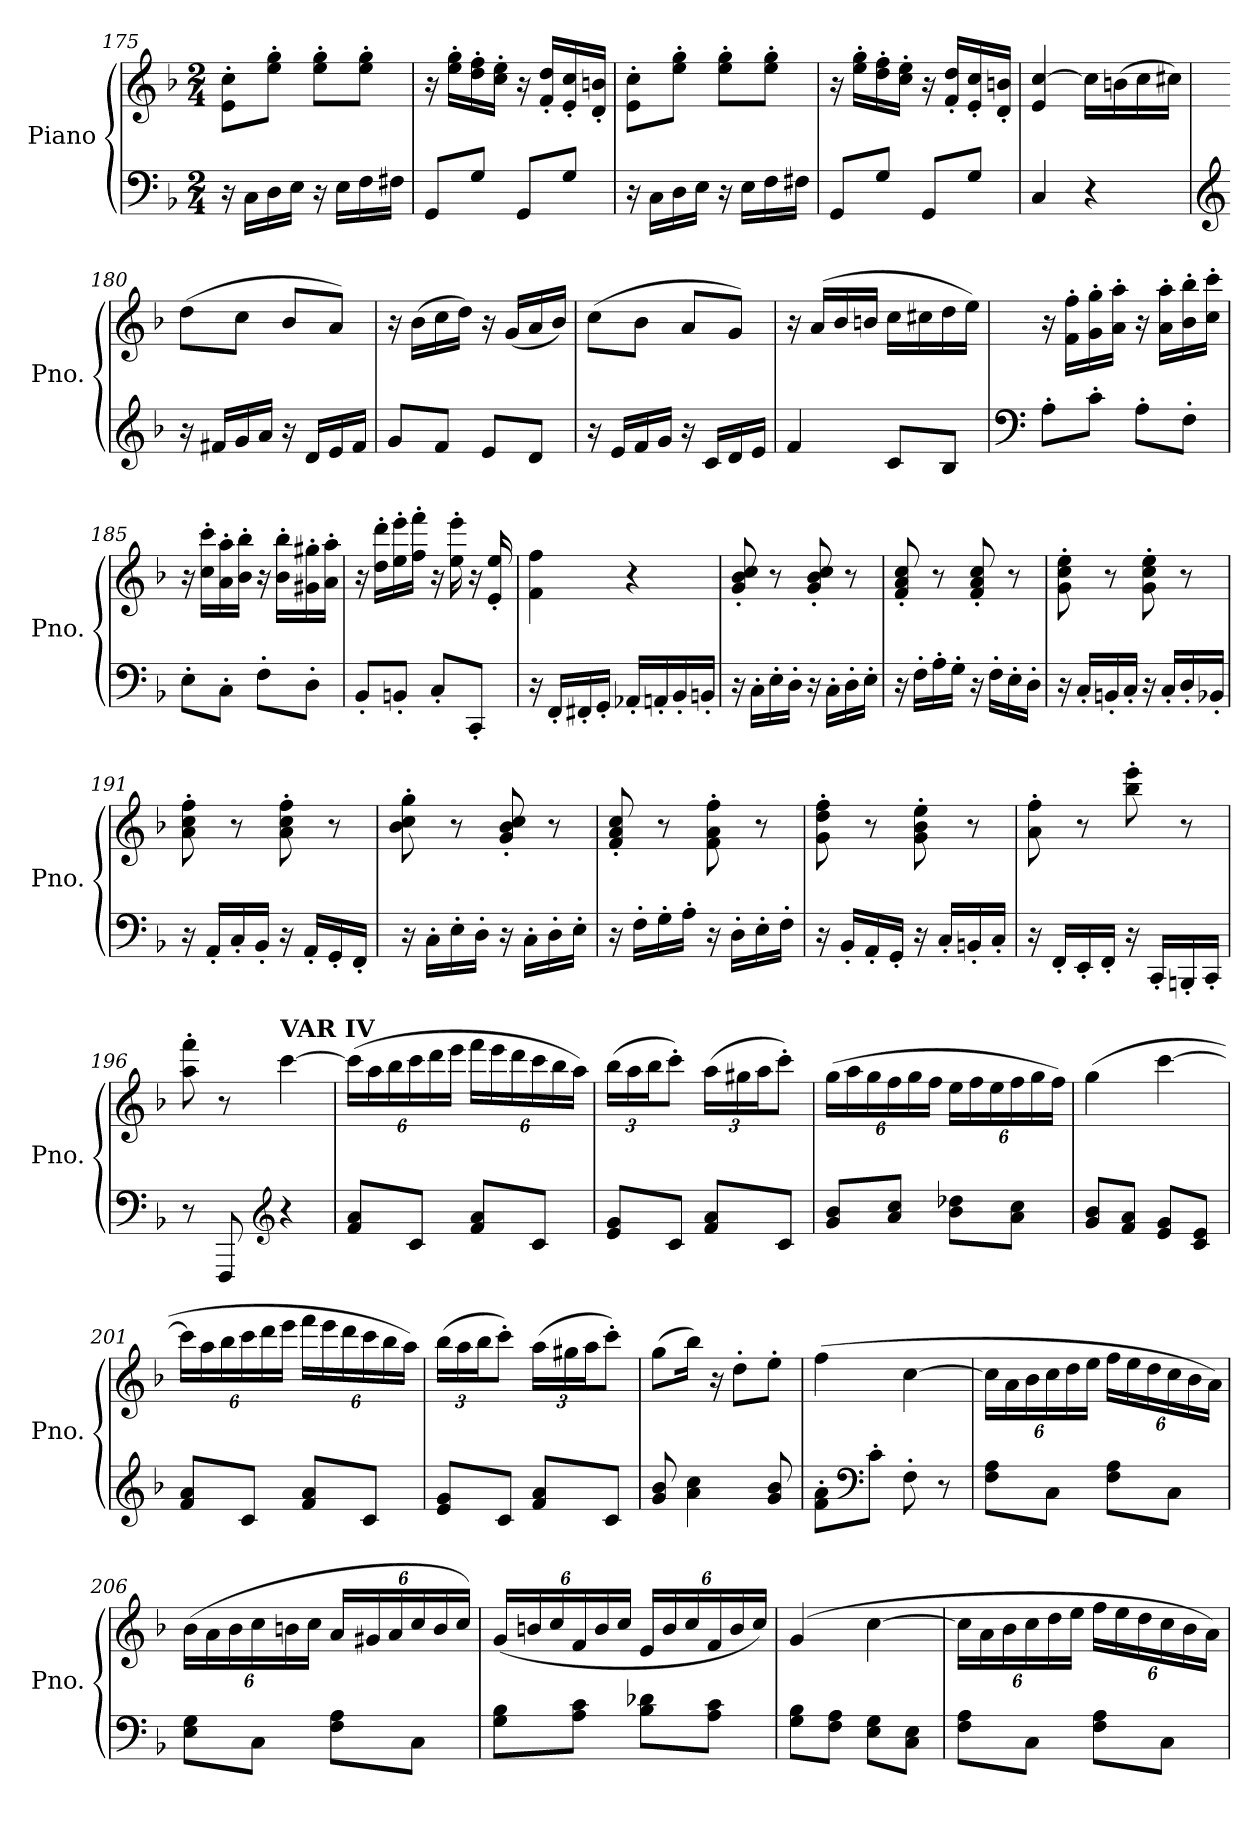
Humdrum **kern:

**kern	**kern
*part1	*part1
*staff2	*staff1
*I"Piano	*
*I'Pno.	*
*clefF4	*clefG2
*k[b-]	*k[b-]
*F:	*F:
*M2/4	*M2/4
=175	=175
16r	8e\' 8cc\'L
16C\LL	.
16D\	8ee\' 8gg\'J
16E\JJ	.
16r	8ee\' 8gg\'L
16E\LL	.
16F\	8ee\' 8gg\'J
16F#X\JJ	.
=176	=176
8GG/L	16r
.	16ee\' 16gg\'LL
8G/J	16dd\' 16ff\'
.	16cc\' 16ee\'JJ
8GG/L	16r
.	16f/' 16dd/'LL
8G/J	16e/' 16cc/'
.	16d/' 16bn/'JJ
=177	=177
16r	8e\' 8cc\'L
16C\LL	.
16D\	8ee\' 8gg\'J
16E\JJ	.
16r	8ee\' 8gg\'L
16E\LL	.
16F\	8ee\' 8gg\'J
16F#X\JJ	.
=178	=178
8GG/L	16r
.	16ee\' 16gg\'LL
8G/J	16dd\' 16ff\'
.	16cc\' 16ee\'JJ
8GG/L	16r
.	16f/' 16dd/'LL
8G/J	16e/' 16cc/'
.	16d/' 16bn/'JJ
=179	=179
4C/	4e/ [4cc/
4r	16cc\LL]
.	(>16bn\
.	16cc\
.	16cc#X\JJ)
=180	=180
*clefG2	*
16r	(>8dd\L
16f#X/LL	.
16g/	8cc\J
16a/JJ	.
16r	8b-/L
16d/LL	.
16e/	8a/J)
16f#/JJ	.
=181	=181
8g/L	16r
.	(>16b-\LL
8f/J	16cc\
.	16dd\JJ)
8e/L	16r
.	(<16g/LL
8d/J	16a/
.	16b-/JJ)
=182	=182
16r	(>8cc\L
16e/LL	.
16f/	8b-\J
16g/JJ	.
16r	8a/L
16c/LL	.
16d/	8g/J)
16e/JJ	.
=183	=183
4f/	16r
.	(>16a/LL
.	16b-/
.	16bn/JJ
8c/L	16cc\LL
.	16cc#X\
8B-/J	16dd\
.	16ee\JJ)
=184	=184
*clefF4	*
8A'\L	16r
.	16f\' 16ff\'LL
8c'\J	16g\' 16gg\'
.	16a\' 16aa\'JJ
8A'\L	16r
.	16a\' 16aa\'LL
8F'\J	16b-\' 16bb-\'
.	16cc\' 16ccc\'JJ
=185	=185
8E'\L	16r
.	16cc\' 16ccc\'LL
8C'\J	16a\' 16aa\'
.	16b-\' 16bb-\'JJ
8F'\L	16r
.	16b-\' 16bb-\'LL
8D'\J	16g#X\' 16gg#X\'
.	16a\' 16aa\'JJ
=186	=186
8BB-'/L	16r
.	16dd\' 16ddd\'LL
8BBn'/J	16ee\' 16eee\'
.	16ff\' 16fff\'JJ
8C'/L	16r
.	16ee\' 16eee\'
8CC'/J	16r
.	16e/' 16ee/'
=187	=187
16r	4f\ 4ff\
16FF'/LL	.
16FF#X'/	.
16GG'/JJ	.
16AA-X'/LL	4r
16AAn'/	.
16BB-'/	.
16BBn'/JJ	.
=188	=188
16r	8g/' 8b-/' 8cc/'
16C'\LL	.
16E'\	8r
16D'\JJ	.
16r	8g/' 8b-/' 8cc/'
16C'\LL	.
16D'\	8r
16E'\JJ	.
=189	=189
16r	8f/' 8a/' 8cc/'
16F'\LL	.
16A'\	8r
16G'\JJ	.
16r	8f/' 8a/' 8cc/'
16F'\LL	.
16E'\	8r
16D'\JJ	.
=190	=190
16r	8g\' 8cc\' 8ee\'
16C'/LL	.
16BBn'/	8r
16C'/JJ	.
16r	8g\' 8cc\' 8ee\'
16C'/LL	.
16D'/	8r
16BB-X'/JJ	.
=191	=191
16r	8a\' 8cc\' 8ff\'
16AA'/LL	.
16C'/	8r
16BB-'/JJ	.
16r	8a\' 8cc\' 8ff\'
16AA'/LL	.
16GG'/	8r
16FF'/JJ	.
=192	=192
16r	8b-\' 8cc\' 8gg\'
16C'\LL	.
16E'\	8r
16D'\JJ	.
16r	8g/' 8b-/' 8cc/'
16C'\LL	.
16D'\	8r
16E'\JJ	.
=193	=193
16r	8f/' 8a/' 8cc/'
16F'\LL	.
16G'\	8r
16A'\JJ	.
16r	8f\' 8a\' 8ff\'
16D'\LL	.
16E'\	8r
16F'\JJ	.
=194	=194
16r	8g\' 8dd\' 8ff\'
16BB-'/LL	.
16AA'/	8r
16GG'/JJ	.
16r	8g\' 8b-\' 8ee\'
16C'/LL	.
16BBn'/	8r
16C'/JJ	.
=195	=195
16r	8a\' 8ff\'
16FF'/LL	.
16EE'/	8r
16FF'/JJ	.
16r	8bb-\' 8eee\'
16CC'/LL	.
16BBBn'/	8r
16CC'/JJ	.
=196	=196
8r	8aa\' 8fff\'
8FFF/	8r
*clefG2	*
!	!LO:TX:a:B:t=VAR IV
4r	[4ccc\
=197	=197
*	*Xbrackettup
8f/ 8a/L	(>24ccc\LL]
.	24aa\
.	24bb-\
8c/J	24ccc\
.	24ddd\
.	24eee\JJ
8f/ 8a/L	24fff\LL
.	24eee\
.	24ddd\
8c/J	24ccc\
.	24bb-\
.	24aa\JJ)
=198	=198
8e/ 8g/L	(>24bb-\LL
.	24aa\
.	24bb-\J
8c/J	8ccc'\J)
8f/ 8a/L	(>24aa\LL
.	24gg#X\
.	24aa\J
8c/J	8ccc'\J)
=199	=199
8g/ 8b-/L	(>24gg\LL
.	24aa\
.	24gg\
8a/ 8cc/J	24ff\
.	24gg\
.	24ff\JJ
8b-\ 8dd-X\L	24ee\LL
.	24ff\
.	24ee\
8a\ 8cc\J	24ff\
.	24gg\
.	24ff\JJ)
=200	=200
8g/ 8b-/L	(>4gg\
8f/ 8a/J	.
8e/ 8g/L	[4ccc\
8c/ 8e/J	.
=201	=201
8f/ 8a/L	24ccc\LL]
.	24aa\
.	24bb-\
8c/J	24ccc\
.	24ddd\
.	24eee\JJ
8f/ 8a/L	24fff\LL
.	24eee\
.	24ddd\
8c/J	24ccc\
.	24bb-\
.	24aa\JJ)
=202	=202
8e/ 8g/L	(>24bb-\LL
.	24aa\
.	24bb-\J
8c/J	8ccc'\J)
8f/ 8a/L	(>24aa\LL
.	24gg#X\
.	24aa\J
8c/J	8ccc'\J)
=203	=203
8g/ 8b-/	(>8gg\L
4a\ 4cc\	16bb-\Jk)
.	16r
.	8dd'\L
8g/ 8b-/	8ee'\J
=204	=204
8f\' 8a\'L	(>4ff\
*clefF4	*
8c'\J	.
8F'\	[4cc\
8r	.
=205	=205
8F\ 8A\L	24cc\LL]
.	24a\
.	24b-\
8C\J	24cc\
.	24dd\
.	24ee\JJ
8F\ 8A\L	24ff\LL
.	24ee\
.	24dd\
8C\J	24cc\
.	24b-\
.	24a\JJ)
=206	=206
8E\ 8G\L	(>24b-\LL
.	24a\
.	24b-\
8C\J	24cc\
.	24bn\
.	24cc\JJ
8F\ 8A\L	24a/LL
.	24g#X/
.	24a/
8C\J	24cc/
.	24b/
.	24cc/JJ)
=207	=207
8G\ 8B-\L	(<24g/LL
.	24bn/
.	24cc/
8A\ 8c\J	24f/
.	24b/
.	24cc/JJ
8B-\ 8d-X\L	24e/LL
.	24b/
.	24cc/
8A\ 8c\J	24f/
.	24b/
.	24cc/JJ)
=208	=208
8G\ 8B-\L	(>4g/
8F\ 8A\J	.
8E\ 8G\L	[4cc\
8C\ 8E\J	.
=209	=209
8F\ 8A\L	24cc\LL]
.	24a\
.	24b-\
8C\J	24cc\
.	24dd\
.	24ee\JJ
8F\ 8A\L	24ff\LL
.	24ee\
.	24dd\
8C\J	24cc\
.	24b-\
.	24a\JJ)
=	=
*-	*-
